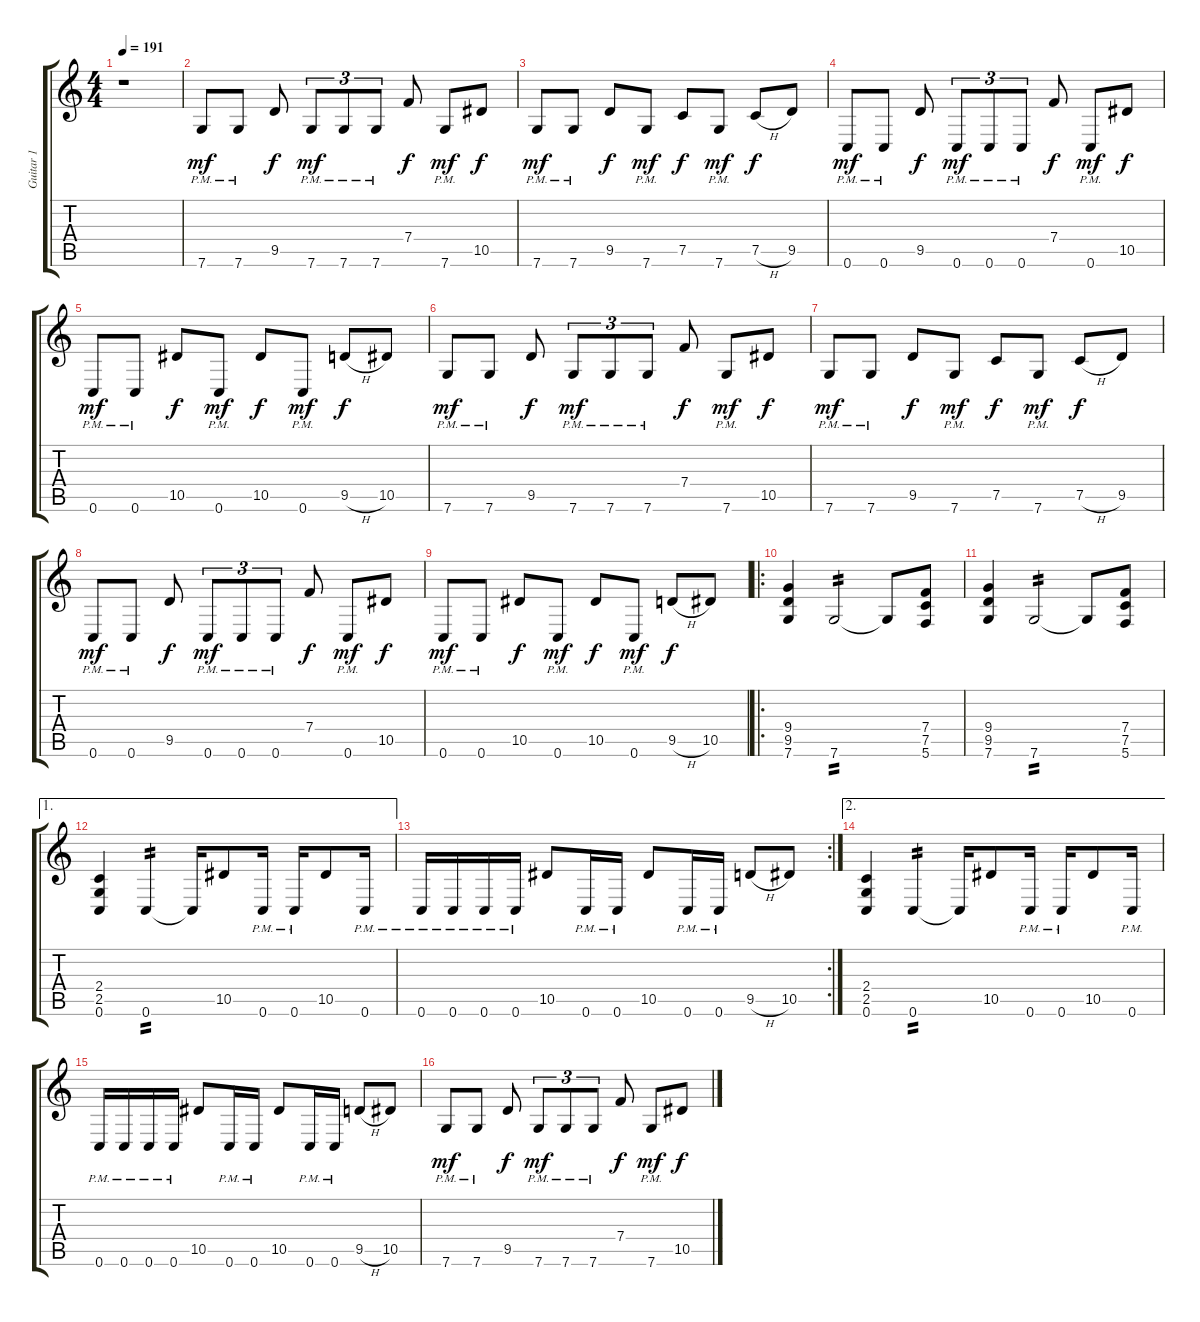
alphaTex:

\track ("Guitar 1" "Guitar 1") {instrument distortionguitar}
\staff {score tabs}
\tuning (C4 G3 Eb3 Bb2 F2 C2) {hide}
\ts (4 4)
\tempo 191
\clef g2
\ks c
r.1{dy mf instrument distortionguitar} |
7.6{pm}.8 7.6{pm}.8 9.5.8{dy f} 7.6{pm}.8{tu (3 2) dy mf} 7.6{pm}.8{tu (3 2)} 7.6{pm}.8{tu (3 2)} 7.4.8{dy f} 7.6{pm}.8{dy mf} 10.5.8{dy f} |
7.6{pm}.8{dy mf} 7.6{pm}.8 9.5.8{dy f} 7.6{pm}.8{dy mf} 7.5.8{dy f} 7.6{pm}.8{dy mf} 7.5{h}.8{dy f} 9.5.8 |
0.6{pm}.8{dy mf} 0.6{pm}.8 9.5.8{dy f} 0.6{pm}.8{tu (3 2) dy mf} 0.6{pm}.8{tu (3 2)} 0.6{pm}.8{tu (3 2)} 7.4.8{dy f} 0.6{pm}.8{dy mf} 10.5.8{dy f} |
0.6{pm}.8{dy mf} 0.6{pm}.8 10.5.8{dy f} 0.6{pm}.8{dy mf} 10.5.8{dy f} 0.6{pm}.8{dy mf} 9.5{h}.8{dy f} 10.5.8 |
7.6{pm}.8{dy mf} 7.6{pm}.8 9.5.8{dy f} 7.6{pm}.8{tu (3 2) dy mf} 7.6{pm}.8{tu (3 2)} 7.6{pm}.8{tu (3 2)} 7.4.8{dy f} 7.6{pm}.8{dy mf} 10.5.8{dy f} |
7.6{pm}.8{dy mf} 7.6{pm}.8 9.5.8{dy f} 7.6{pm}.8{dy mf} 7.5.8{dy f} 7.6{pm}.8{dy mf} 7.5{h}.8{dy f} 9.5.8 |
0.6{pm}.8{dy mf} 0.6{pm}.8 9.5.8{dy f} 0.6{pm}.8{tu (3 2) dy mf} 0.6{pm}.8{tu (3 2)} 0.6{pm}.8{tu (3 2)} 7.4.8{dy f} 0.6{pm}.8{dy mf} 10.5.8{dy f} |
0.6{pm}.8{dy mf} 0.6{pm}.8 10.5.8{dy f} 0.6{pm}.8{dy mf} 10.5.8{dy f} 0.6{pm}.8{dy mf} 9.5{h}.8{dy f} 10.5.8 |
\ro
(9.4 9.5 7.6).4 7.6.2{tp 2} 7.6{t}.8 (7.4 7.5 5.6).8 |
(9.4 9.5 7.6).4 7.6.2{tp 2} 7.6{t}.8 (7.4 7.5 5.6).8 |
\ae 1
(2.4 2.5 0.6).4 0.6.4{tp 2} 0.6{t}.16 10.5.8 0.6{pm}.16 0.6{pm}.16 10.5.8 0.6{pm}.16 |
\rc 2
0.6{pm}.16 0.6{pm}.16 0.6{pm}.16 0.6{pm}.16 10.5.8 0.6{pm}.16 0.6{pm}.16 10.5.8 0.6{pm}.16 0.6{pm}.16 9.5{h}.8 10.5.8 |
\ae 2
(2.4 2.5 0.6).4 0.6.4{tp 2} 0.6{t}.16 10.5.8 0.6{pm}.16 0.6{pm}.16 10.5.8 0.6{pm}.16 |
0.6{pm}.16 0.6{pm}.16 0.6{pm}.16 0.6{pm}.16 10.5.8 0.6{pm}.16 0.6{pm}.16 10.5.8 0.6{pm}.16 0.6{pm}.16 9.5{h}.8 10.5.8 |
7.6{pm}.8{dy mf} 7.6{pm}.8 9.5.8{dy f} 7.6{pm}.8{tu (3 2) dy mf} 7.6{pm}.8{tu (3 2)} 7.6{pm}.8{tu (3 2)} 7.4.8{dy f} 7.6{pm}.8{dy mf} 10.5.8{dy f}
